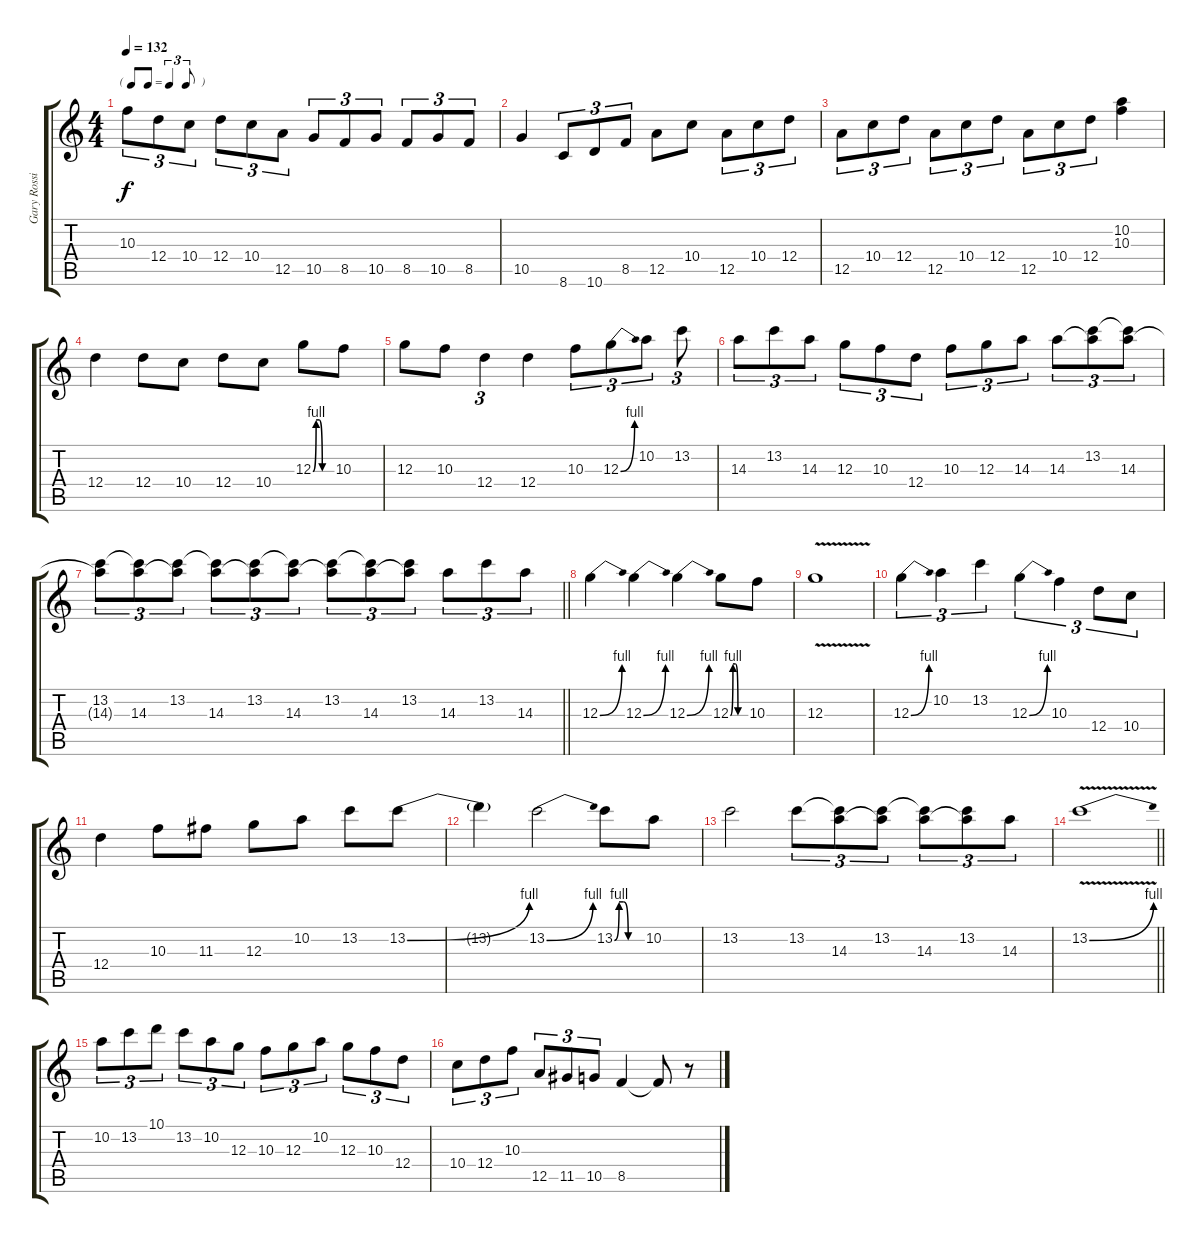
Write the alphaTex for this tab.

\track ("Gary Rossington (Solos)" "Gary Rossi") {instrument overdrivenguitar}
\staff {score tabs}
\tuning (E4 B3 G3 D3 A2 E2) {hide}
\ts (4 4)
\tf triplet8th
\tempo 132
\clef g2
\ks c
10.3.8{tu (3 2) dy f} 12.4.8{tu (3 2)} 10.4.8{tu (3 2)} 12.4.8{tu (3 2)} 10.4.8{tu (3 2)} 12.5.8{tu (3 2)} 10.5.8{tu (3 2)} 8.5.8{tu (3 2)} 10.5.8{tu (3 2)} 8.5.8{tu (3 2)} 10.5.8{tu (3 2)} 8.5.8{tu (3 2)} |
10.5.4 8.6.8{tu (3 2)} 10.6.8{tu (3 2)} 8.5.8{tu (3 2)} 12.5.8 10.4.8 12.5.8{tu (3 2)} 10.4.8{tu (3 2)} 12.4.8{tu (3 2)} |
12.5.8{tu (3 2)} 10.4.8{tu (3 2)} 12.4.8{tu (3 2)} 12.5.8{tu (3 2)} 10.4.8{tu (3 2)} 12.4.8{tu (3 2)} 12.5.8{tu (3 2)} 10.4.8{tu (3 2)} 12.4.8{tu (3 2)} (10.2 10.3).4 |
12.4.4 12.4.8 10.4.8 12.4.8 10.4.8 12.3{be (custom 0 0 10 4 20 4 30 0 60 0)}.8 10.3.8 |
12.3.8 10.3.8 12.4.4{tu (3 2)} 12.4.4 10.3.8{tu (3 2)} 12.3{be (bend 0 0 60 4)}.8{tu (3 2)} 10.2.8{tu (3 2)} 13.2.8{tu (3 2)} |
14.3.8{tu (3 2)} 13.2.8{tu (3 2)} 14.3.8{tu (3 2)} 12.3.8{tu (3 2)} 10.3.8{tu (3 2)} 12.4.8{tu (3 2)} 10.3.8{tu (3 2)} 12.3.8{tu (3 2)} 14.3.8{tu (3 2)} 14.3.8{tu (3 2)} (13.2 14.3{t}).8{tu (3 2)} (13.2{t} 14.3).8{tu (3 2)} |
\barLineRight lightlight
(13.2 14.3{t}).8{tu (3 2)} (13.2{t} 14.3).8{tu (3 2)} (13.2 14.3{t}).8{tu (3 2)} (13.2{t} 14.3).8{tu (3 2)} (13.2 14.3{t}).8{tu (3 2)} (13.2{t} 14.3).8{tu (3 2)} (13.2 14.3{t}).8{tu (3 2)} (13.2{t} 14.3).8{tu (3 2)} (13.2 14.3{t}).8{tu (3 2)} 14.3.8{tu (3 2)} 13.2.8{tu (3 2)} 14.3.8{tu (3 2)} |
12.3{be (bend 0 0 60 4)}.4 12.3{be (bend 0 0 60 4)}.4 12.3{be (bend 0 0 60 4)}.4 12.3{be (custom 0 0 10 4 20 4 30 0 60 0)}.8 10.3.8 |
12.3{v}.1 |
12.3{be (bend 0 0 60 4)}.4{tu (3 2)} 10.2.4{tu (3 2)} 13.2.4{tu (3 2)} 12.3{be (bend 0 0 60 4)}.4{tu (3 2)} 10.3.4{tu (3 2)} 12.4.8{tu (3 2)} 10.4.8{tu (3 2)} |
12.4.4 10.3.8 11.3.8 12.3.8 10.2.8 13.2.8 13.2{be (bend 0 0 60 4)}.8 |
13.2{t}.4 13.2{be (bend 0 0 60 4)}.2 13.2{be (custom 0 0 10 4 20 4 30 0 60 0)}.8 10.2.8 |
13.2.2 13.2.8{tu (3 2)} (13.2{t} 14.3).8{tu (3 2)} (13.2 14.3{t}).8{tu (3 2)} (13.2{t} 14.3).8{tu (3 2)} (13.2 14.3{t}).8{tu (3 2)} 14.3.8{tu (3 2)} |
\barLineRight lightlight
13.2{be (bend 0 0 60 4) v}.1 |
10.2.8{tu (3 2)} 13.2.8{tu (3 2)} 10.1.8{tu (3 2)} 13.2.8{tu (3 2)} 10.2.8{tu (3 2)} 12.3.8{tu (3 2)} 10.3.8{tu (3 2)} 12.3.8{tu (3 2)} 10.2.8{tu (3 2)} 12.3.8{tu (3 2)} 10.3.8{tu (3 2)} 12.4.8{tu (3 2)} |
10.4.8{tu (3 2)} 12.4.8{tu (3 2)} 10.3.8{tu (3 2)} 12.5.8{tu (3 2)} 11.5.8{tu (3 2)} 10.5.8{tu (3 2)} 8.5.4 8.5{t}.8 r.8
